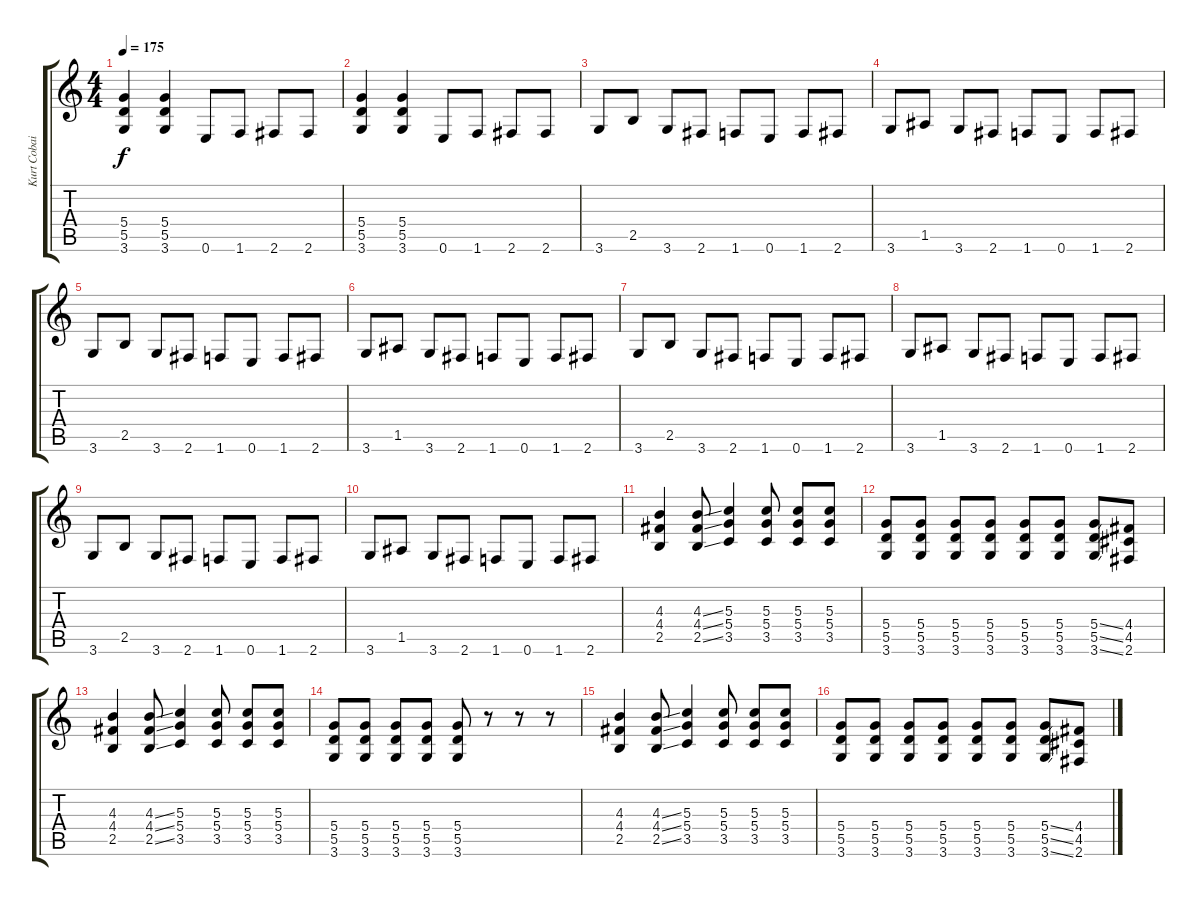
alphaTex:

\track ("Kurt Cobain" "Kurt Cobai") {instrument distortionguitar}
\staff {score tabs}
\tuning (E4 B3 G3 D3 A2 E2) {hide}
\ts (4 4)
\tempo 175
\clef g2
\ks c
(5.4 5.5 3.6).4{dy f} (5.4 5.5 3.6).4 0.6.8 1.6.8 2.6.8 2.6.8 |
(5.4 5.5 3.6).4 (5.4 5.5 3.6).4 0.6.8 1.6.8 2.6.8 2.6.8 |
3.6.8 2.5.8 3.6.8 2.6.8 1.6.8 0.6.8 1.6.8 2.6.8 |
3.6.8 1.5.8 3.6.8 2.6.8 1.6.8 0.6.8 1.6.8 2.6.8 |
3.6.8 2.5.8 3.6.8 2.6.8 1.6.8 0.6.8 1.6.8 2.6.8 |
3.6.8 1.5.8 3.6.8 2.6.8 1.6.8 0.6.8 1.6.8 2.6.8 |
3.6.8 2.5.8 3.6.8 2.6.8 1.6.8 0.6.8 1.6.8 2.6.8 |
3.6.8 1.5.8 3.6.8 2.6.8 1.6.8 0.6.8 1.6.8 2.6.8 |
3.6.8 2.5.8 3.6.8 2.6.8 1.6.8 0.6.8 1.6.8 2.6.8 |
3.6.8 1.5.8 3.6.8 2.6.8 1.6.8 0.6.8 1.6.8 2.6.8 |
(4.3 4.4 2.5).4 (4.3{ss} 4.4{ss} 2.5{ss}).8 (5.3 5.4 3.5).4 (5.3 5.4 3.5).8 (5.3 5.4 3.5).8 (5.3 5.4 3.5).8 |
(5.4 5.5 3.6).8 (5.4 5.5 3.6).8 (5.4 5.5 3.6).8 (5.4 5.5 3.6).8 (5.4 5.5 3.6).8 (5.4 5.5 3.6).8 (5.4{ss} 5.5{ss} 3.6{ss}).8 (4.4 4.5 2.6).8 |
(4.3 4.4 2.5).4 (4.3{ss} 4.4{ss} 2.5{ss}).8 (5.3 5.4 3.5).4 (5.3 5.4 3.5).8 (5.3 5.4 3.5).8 (5.3 5.4 3.5).8 |
(5.4 5.5 3.6).8 (5.4 5.5 3.6).8 (5.4 5.5 3.6).8 (5.4 5.5 3.6).8 (5.4 5.5 3.6).8 r.8 r.8 r.8 |
(4.3 4.4 2.5).4 (4.3{ss} 4.4{ss} 2.5{ss}).8 (5.3 5.4 3.5).4 (5.3 5.4 3.5).8 (5.3 5.4 3.5).8 (5.3 5.4 3.5).8 |
(5.4 5.5 3.6).8 (5.4 5.5 3.6).8 (5.4 5.5 3.6).8 (5.4 5.5 3.6).8 (5.4 5.5 3.6).8 (5.4 5.5 3.6).8 (5.4{ss} 5.5{ss} 3.6{ss}).8 (4.4 4.5 2.6).8
